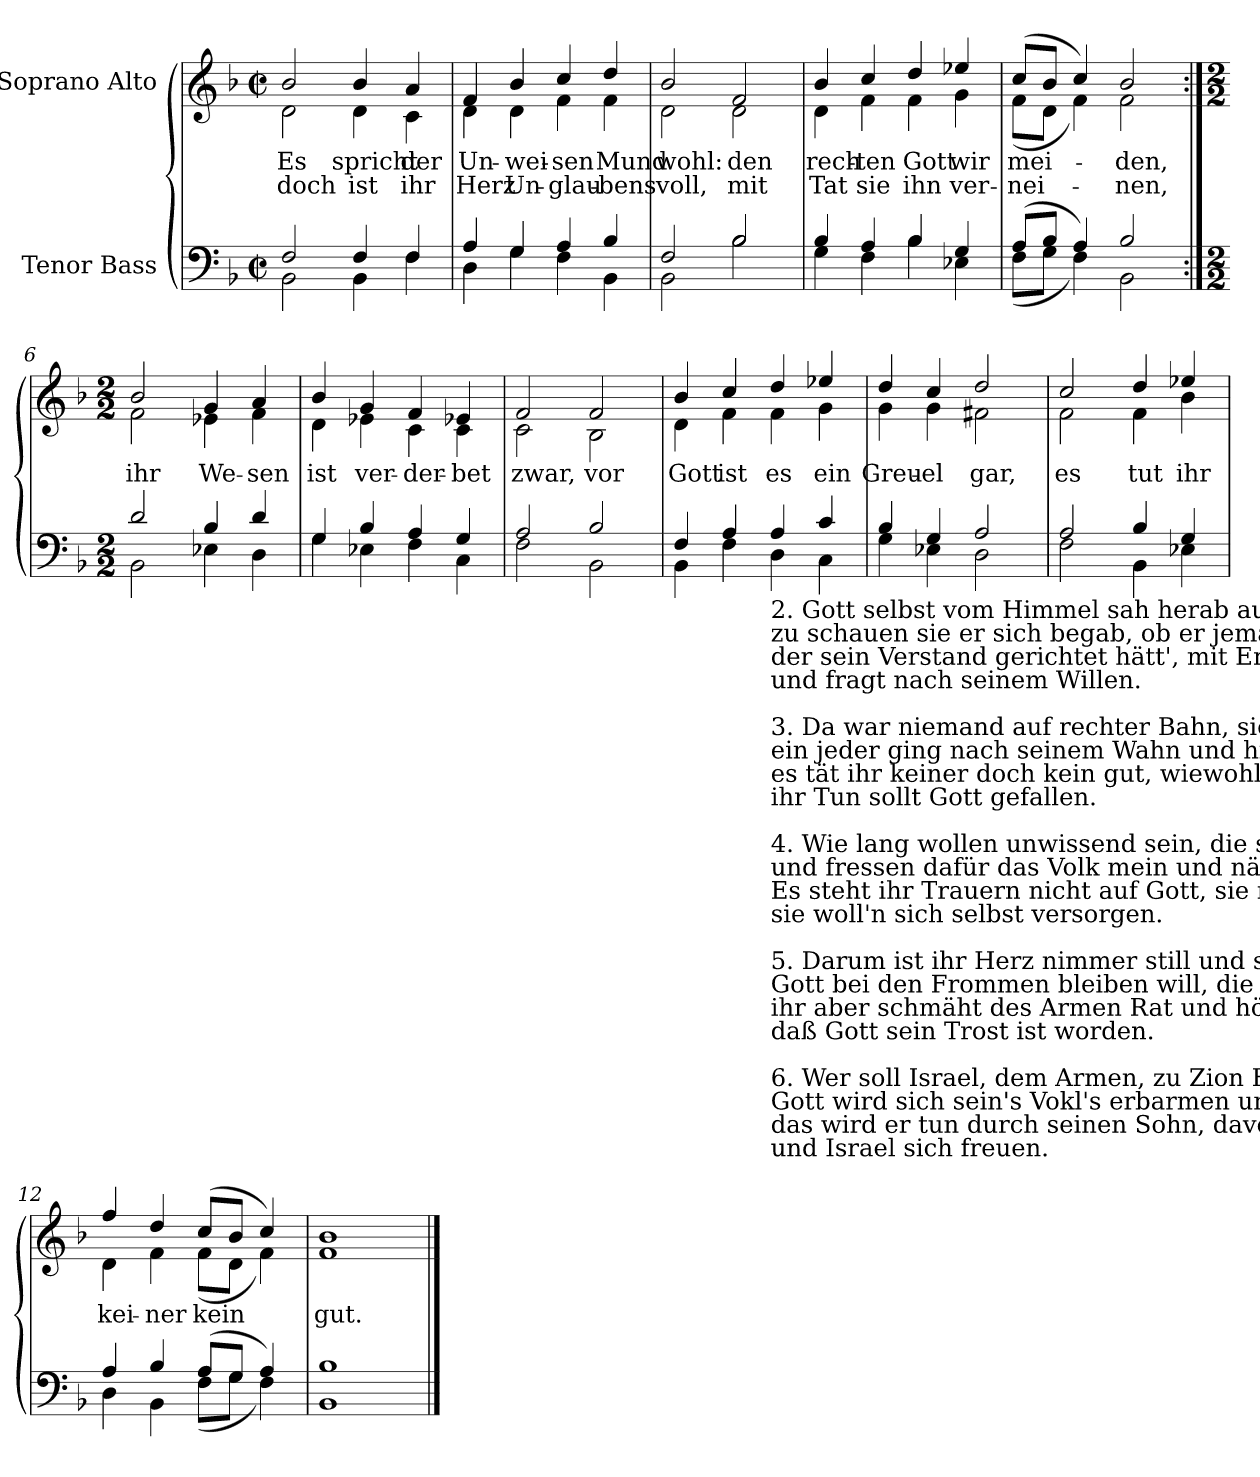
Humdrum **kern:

**kern	**kern	**text	**text
*part2	*part1	*part1	*part1
*staff2	*staff1	*staff1	*staff1
*I"Tenor Bass	*I"Soprano Alto	*	*
*clefF4	*clefG2	*	*
*k[b-]	*k[b-]	*	*
*F:	*F:	*	*
*M2/2	*M2/2	*	*
*met(c|)	*met(c|)	*	*
=1	=1	=1	=1
*^	*	*	*
!	!	!LO:TX:a:cj:t=Cornelius Becker\n(1561-1604)	!	!
!	!	!LO:TX:a:cj:t=Heinrich Schütz\n(1585-1672)	!	!
!	!	!LO:TX:a:cj:t=Psalm 14, SWV 110	!	!
!	!	!	!LO:LY:b	!LO:LY:b
*	*	*^	*	*
2F/	2BB-\	2b-/	2d\	Es	doch
!	!	!	!	!LO:LY:b	!LO:LY:b
4F/	4BB-\	4b-/	4d\	spricht	ist
!	!	!	!	!LO:LY:b	!LO:LY:b
4F/	4F\	4a/	4c\	der	ihr
=2	=2	=2	=2	=2	=2
!	!	!	!	!LO:LY:b	!LO:LY:b
4A/	4D\	4f/	4d\	Un-	-Herz
!	!	!	!	!LO:LY:b	!LO:LY:b
4G/	4G\	4b-/	4d\	wei-	-Un-
!	!	!	!	!LO:LY:b	!LO:LY:b
4A/	4F\	4cc/	4f\	-sen	glau-
!	!	!	!	!LO:LY:b	!LO:LY:b
4B-/	4BB-\	4dd/	4f\	-Mund	bens
=3	=3	=3	=3	=3	=3
!	!	!	!	!LO:LY:b	!LO:LY:b
2F/	2BB-\	2b-/	2d\	wohl:	voll,
!	!	!	!	!LO:LY:b	!LO:LY:b
2B-/	2B-\	2f/	2d\	den	mit
=4	=4	=4	=4	=4	=4
!	!	!	!	!LO:LY:b	!LO:LY:b
4B-/	4G\	4b-/	4d\	rech-	-Tat
!	!	!	!	!LO:LY:b	!LO:LY:b
4A/	4F\	4cc/	4f\	ten	sie
!	!	!	!	!LO:LY:b	!LO:LY:b
4B-/	4B-\	4dd/	4f\	Gott	ihn
!	!	!	!	!LO:LY:b	!LO:LY:b
4G/	4E-X\	4ee-X/	4g\	wir	ver-
=5	=5	=5	=5	=5	=5
!	!	!	!	!LO:LY:b	!LO:LY:b
(>8A/L	(<8F\L	(>8cc/L	(<8f\L	-mei-	nei-
8B-/J	8G\J	8b-/J	8d\J	.	.
4A/)	4F\)	4cc/)	4f\)	.	.
!	!	!	!	!LO:LY:b	!LO:LY:b
2B-/	2BB-\	2b-/	2f\	den,	nen,
!!LO:LB:g=z	!!
=6:|!	=6:|!	=6:|!	=6:|!	=6:|!	=6:|!
*M2/2	*	*M2/2	*	*	*
!	!	!	!	!LO:LY:b	!
2d/	2BB-\	2b-/	2f\	ihr	.
!	!	!	!	!LO:LY:b	!
4B-/	4E-X\	4g/	4e-X\	We-	.
!	!	!	!	!LO:LY:b	!
4d/	4D\	4a/	4f\	-sen	.
=7	=7	=7	=7	=7	=7
!	!	!	!	!LO:LY:b	!
4G/	4G\	4b-/	4d\	ist	.
!	!	!	!	!LO:LY:b	!
4B-/	4E-X\	4g/	4e-X\	ver-	.
!	!	!	!	!LO:LY:b	!
4A/	4F\	4f/	4c\	-der-	.
!	!	!	!	!LO:LY:b	!
4G/	4C\	4e-X/	4c\	-bet	.
=8	=8	=8	=8	=8	=8
!	!	!	!	!LO:LY:b	!
2A/	2F\	2f/	2c\	zwar,	.
!	!	!	!	!LO:LY:b	!
2B-/	2BB-\	2f/	2B-\	vor	.
=9	=9	=9	=9	=9	=9
!	!	!	!	!LO:LY:b	!
4F/	4BB-\	4b-/	4d\	Gott	.
!	!	!	!	!LO:LY:b	!
4A/	4F\	4cc/	4f\	ist	.
!LO:TX:b:t=2. Gott selbst vom Himmel sah herab auf aller Menschen Kinder,\nzu schauen sie er sich begab, ob er jemand möchte finden,\nder sein Verstand gerichtet hätt', mit Ernst nach Gottes Worten tät\nund fragt nach seinem Willen.\n\n3. Da war niemand auf rechter Bahn, sie war'n all ausgeschritten,\nein jeder ging nach seinem Wahn und hielt verloren Sitten,\nes tät ihr keiner doch kein gut, wiewohl gar viel betrog der Mut,\nihr Tun sollt Gott gefallen.\n\n4. Wie lang wollen unwissend sein, die solche Müh' aufladen\nund fressen dafür das Volk mein und nähr'n sich mit sein'm Schaden?\nEs steht ihr Trauern nicht auf Gott, sie rufen ihn nicht in der Not,\nsie woll'n sich selbst versorgen.\n\n5. Darum ist ihr Herz nimmer still und steht allzeit in Forchten,\nGott bei den Frommen bleiben will, die ihm mit Glauben g'horchen,\nihr aber schmäht des Armen Rat und höhnet alles, was er sagt,\ndaß Gott sein Trost ist worden.\n\n6. Wer soll Israel, dem Armen, zu Zion Heil erlangen?\nGott wird sich sein's Vokl's erbarmen und lösen die Gefang'nen,\ndas wird er tun durch seinen Sohn, davon wird Jakob Wonne han\nund Israel sich freuen.	!	!	!	!	!
!	!	!	!	!LO:LY:b	!
4A/	4D\	4dd/	4f\	es	.
!	!	!	!	!LO:LY:b	!
4c/	4C\	4ee-X/	4g\	ein	.
=10	=10	=10	=10	=10	=10
!	!	!	!	!LO:LY:b	!
4B-/	4G\	4dd/	4g\	Greu-	.
!	!	!	!	!LO:LY:b	!
4G/	4E-X\	4cc/	4g\	-el	.
!	!	!	!	!LO:LY:b	!
2A/	2D\	2dd/	2f#X\	gar,	.
=11	=11	=11	=11	=11	=11
!	!	!	!	!LO:LY:b	!
2A/	2F\	2cc/	2f\	es	.
!	!	!	!	!LO:LY:b	!
4B-/	4BB-\	4dd/	4f\	tut	.
!	!	!	!	!LO:LY:b	!
4G/	4E-X\	4ee-X/	4b-\	ihr	.
=12	=12	=12	=12	=12	=12
!	!	!	!	!LO:LY:b	!
4A/	4D\	4ff/	4d\	kei-	.
!	!	!	!	!LO:LY:b	!
4B-/	4BB-\	4dd/	4f\	-ner	.
!	!	!	!	!LO:LY:b	!
(>8A/L	(<8F\L	(>8cc/L	(<8f\L	kein	.
8G/J	8G\J	8b-/J	8d\J	.	.
4A/)	4F\)	4cc/)	4f\)	.	.
=13	=13	=13	=13	=13	=13
!	!	!	!	!LO:LY:b	!
1B-/	1BB-\	1b-/	1f\	gut.	.
*v	*v	*	*	*	*
*	*v	*v	*	*
==	==	==	==
*-	*-	*-	*-
